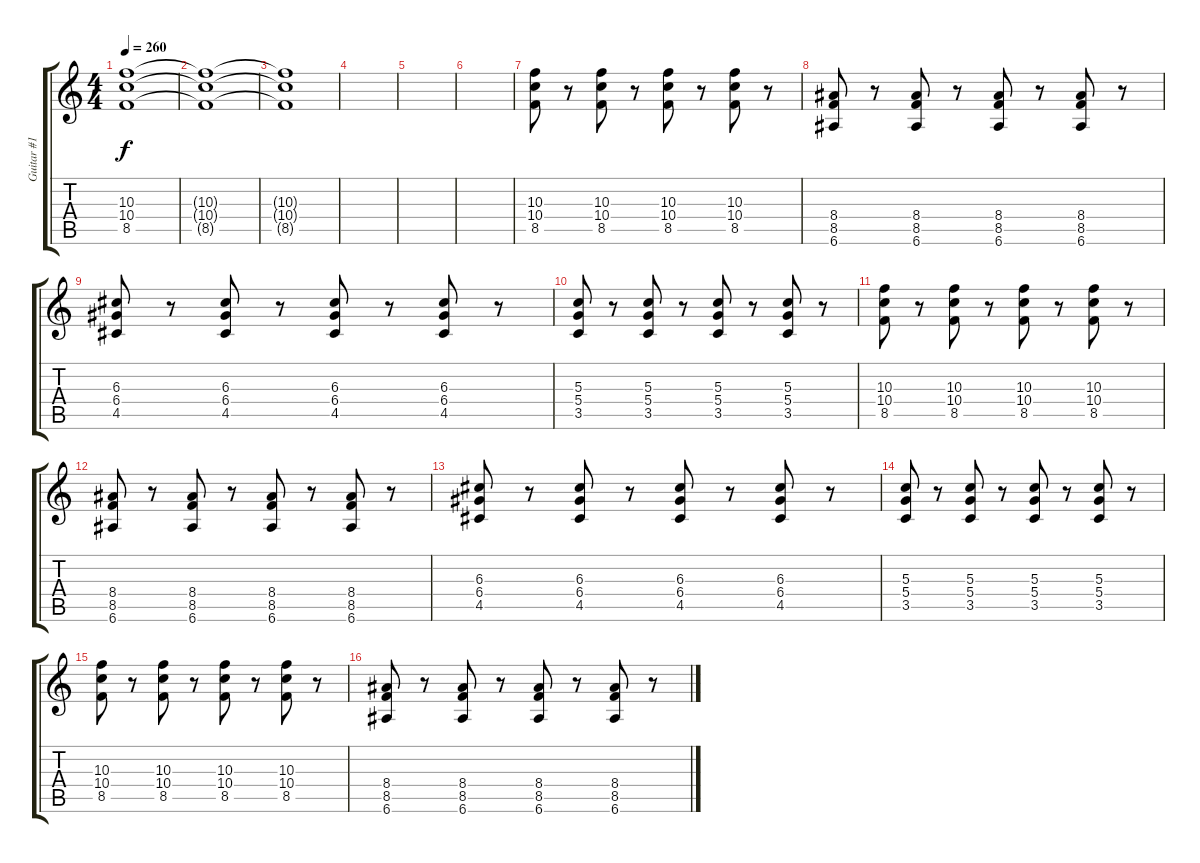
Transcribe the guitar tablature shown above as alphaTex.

\track ("Guitar #1" "Guitar #1") {instrument electricguitarclean}
\staff {score tabs}
\tuning (E4 B3 G3 D3 A2 E2) {hide}
\ts (4 4)
\tempo 260
\clef g2
\ks c
(10.3{t} 10.4{t} 8.5{t}).1{dy f volume 9} |
(10.3{t} 10.4{t} 8.5{t}).1{volume 8} |
(10.3{t} 10.4{t} 8.5{t}).1{volume 7} |
|
|
|
(10.3 10.4 8.5).8{volume 13} r.8 (10.3 10.4 8.5).8 r.8 (10.3 10.4 8.5).8 r.8 (10.3 10.4 8.5).8 r.8 |
(8.4 8.5 6.6).8 r.8 (8.4 8.5 6.6).8 r.8 (8.4 8.5 6.6).8 r.8 (8.4 8.5 6.6).8 r.8 |
(6.3 6.4 4.5).8 r.8 (6.3 6.4 4.5).8 r.8 (6.3 6.4 4.5).8 r.8 (6.3 6.4 4.5).8 r.8 |
(5.3 5.4 3.5).8 r.8 (5.3 5.4 3.5).8 r.8 (5.3 5.4 3.5).8 r.8 (5.3 5.4 3.5).8 r.8 |
(10.3 10.4 8.5).8{volume 13} r.8 (10.3 10.4 8.5).8 r.8 (10.3 10.4 8.5).8 r.8 (10.3 10.4 8.5).8 r.8 |
(8.4 8.5 6.6).8 r.8 (8.4 8.5 6.6).8 r.8 (8.4 8.5 6.6).8 r.8 (8.4 8.5 6.6).8 r.8 |
(6.3 6.4 4.5).8 r.8 (6.3 6.4 4.5).8 r.8 (6.3 6.4 4.5).8 r.8 (6.3 6.4 4.5).8 r.8 |
(5.3 5.4 3.5).8 r.8 (5.3 5.4 3.5).8 r.8 (5.3 5.4 3.5).8 r.8 (5.3 5.4 3.5).8 r.8 |
(10.3 10.4 8.5).8{volume 13} r.8 (10.3 10.4 8.5).8 r.8 (10.3 10.4 8.5).8 r.8 (10.3 10.4 8.5).8 r.8 |
(8.4 8.5 6.6).8 r.8 (8.4 8.5 6.6).8 r.8 (8.4 8.5 6.6).8 r.8 (8.4 8.5 6.6).8 r.8
